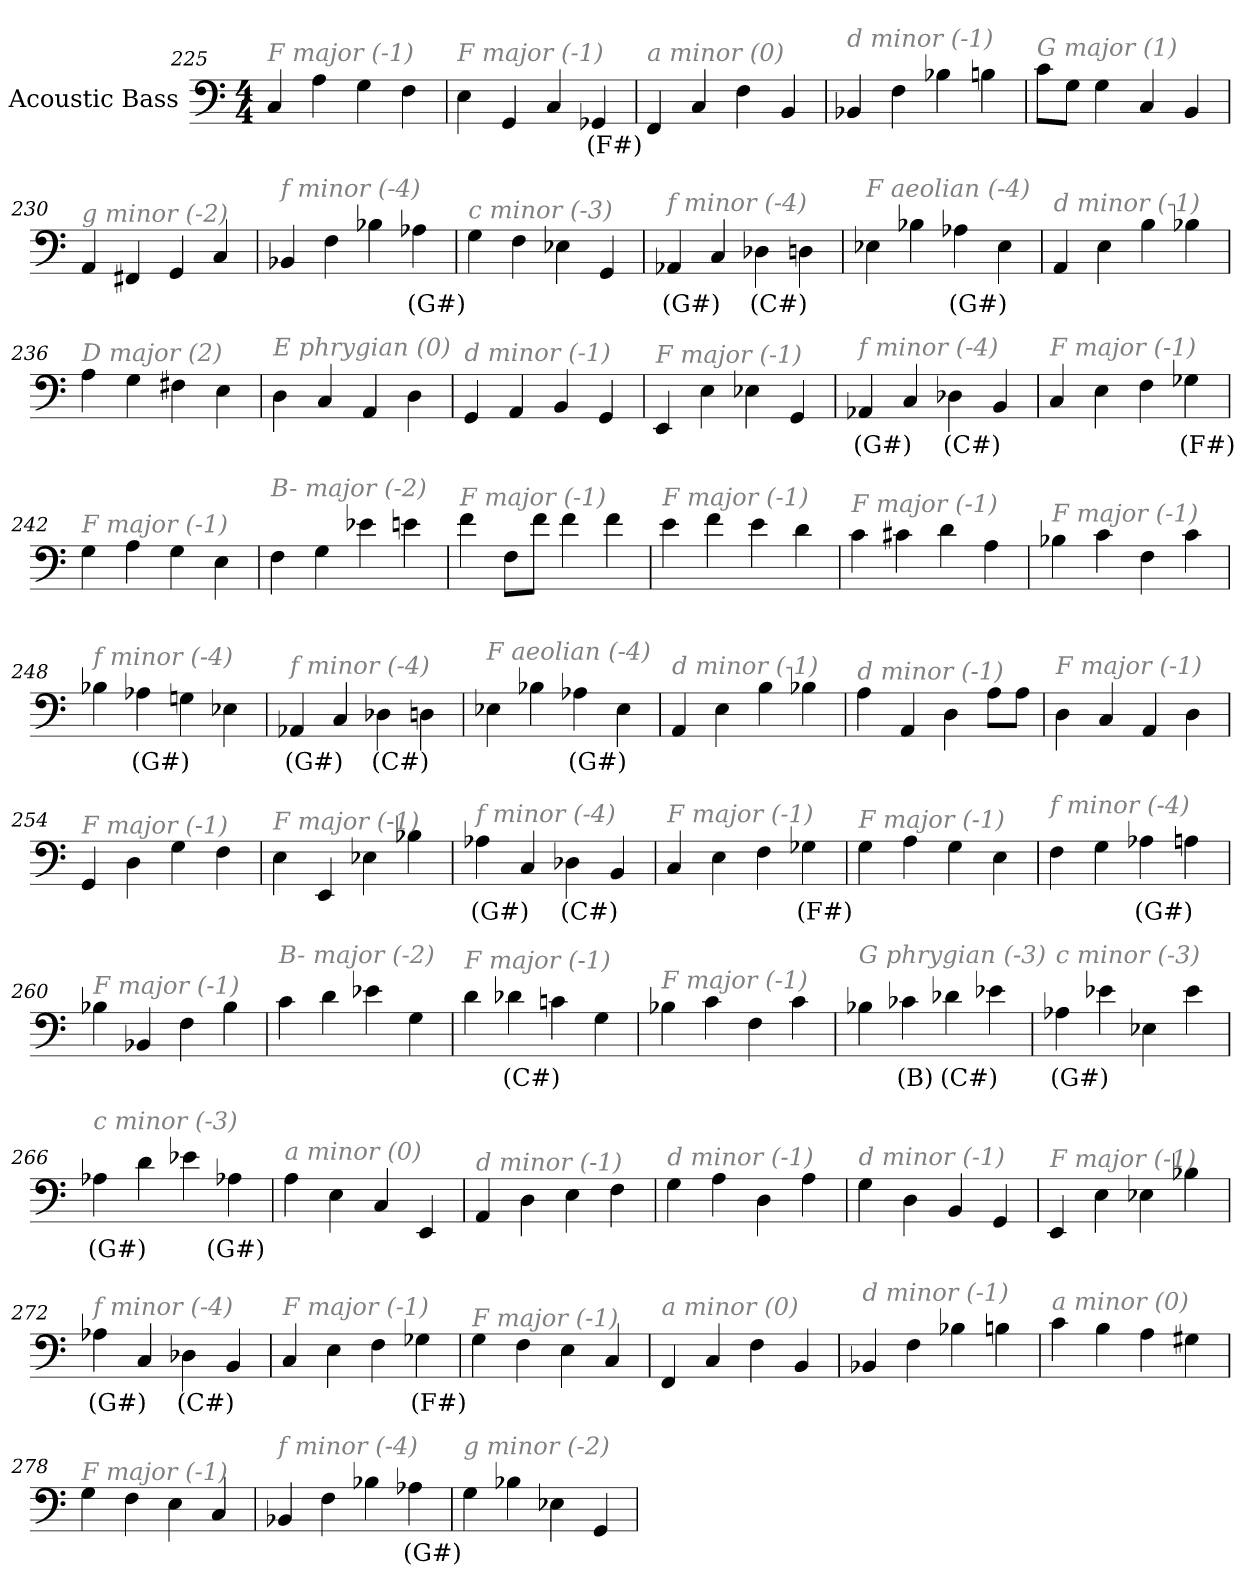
**kern	**text
*part1	*part1
*staff1	*staff1
*I"Acoustic Bass	*
*clefF4	*
*ITrd7c12	*
*k[]	*
*C:	*
*M4/4	*
=225	=225
!LO:TX:i:color=#808080:t=F major (-1)	!
4CC	.
4AA	.
4GG	.
4FF	.
=226	=226
!LO:TX:i:color=#808080:t=F major (-1)	!
4EE	.
4GGG	.
4CC	.
4GGG-Xi	(F#)
=227	=227
!LO:TX:i:color=#808080:t=a minor (0)	!
4FFF	.
4CC	.
4FF	.
4BBB	.
=228	=228
!LO:TX:i:color=#808080:t=d minor (-1)	!
4BBB-X	.
4FF	.
4BB-X	.
4BBn	.
=229	=229
!LO:TX:i:color=#808080:t=G major (1)	!
8CL	.
8GGJ	.
4GG	.
4CC	.
4BBB	.
=230	=230
!LO:TX:i:color=#808080:t=g minor (-2)	!
4AAA	.
4FFF#X	.
4GGG	.
4CC	.
=231	=231
!LO:TX:i:color=#808080:t=f minor (-4)	!
4BBB-X	.
4FF	.
4BB-X	.
4AA-Xi	(G#)
=232	=232
!LO:TX:i:color=#808080:t=c minor (-3)	!
4GG	.
4FF	.
4EE-X	.
4GGG	.
=233	=233
!LO:TX:i:color=#808080:t=f minor (-4)	!
4AAA-Xi	(G#)
4CC	.
4DD-Xi	(C#)
4DD	.
=234	=234
!LO:TX:i:color=#808080:t=F aeolian (-4)	!
4EE-X	.
4BB-X	.
4AA-Xi	(G#)
4EE-	.
=235	=235
!LO:TX:i:color=#808080:t=d minor (-1)	!
4AAA	.
4EE	.
4BB	.
4BB-X	.
=236	=236
!LO:TX:i:color=#808080:t=D major (2)	!
4AA	.
4GG	.
4FF#X	.
4EE	.
=237	=237
!LO:TX:i:color=#808080:t=E phrygian (0)	!
4DD	.
4CC	.
4AAA	.
4DD	.
=238	=238
!LO:TX:i:color=#808080:t=d minor (-1)	!
4GGG	.
4AAA	.
4BBB	.
4GGG	.
=239	=239
!LO:TX:i:color=#808080:t=F major (-1)	!
4EEE	.
4EE	.
4EE-X	.
4GGG	.
=240	=240
!LO:TX:i:color=#808080:t=f minor (-4)	!
4AAA-Xi	(G#)
4CC	.
4DD-Xi	(C#)
4BBB	.
=241	=241
!LO:TX:i:color=#808080:t=F major (-1)	!
4CC	.
4EE	.
4FF	.
4GG-Xi	(F#)
=242	=242
!LO:TX:i:color=#808080:t=F major (-1)	!
4GG	.
4AA	.
4GG	.
4EE	.
=243	=243
!LO:TX:i:color=#808080:t=B- major (-2)	!
4FF	.
4GG	.
4E-X	.
4En	.
=244	=244
!LO:TX:i:color=#808080:t=F major (-1)	!
4F	.
8FFL	.
8FJ	.
4F	.
4F	.
=245	=245
!LO:TX:i:color=#808080:t=F major (-1)	!
4E	.
4F	.
4E	.
4D	.
=246	=246
!LO:TX:i:color=#808080:t=F major (-1)	!
4C	.
4C#X	.
4D	.
4AA	.
=247	=247
!LO:TX:i:color=#808080:t=F major (-1)	!
4BB-X	.
4C	.
4FF	.
4C	.
=248	=248
!LO:TX:i:color=#808080:t=f minor (-4)	!
4BB-X	.
4AA-Xi	(G#)
4GGn	.
4EE-X	.
=249	=249
!LO:TX:i:color=#808080:t=f minor (-4)	!
4AAA-Xi	(G#)
4CC	.
4DD-Xi	(C#)
4DD	.
=250	=250
!LO:TX:i:color=#808080:t=F aeolian (-4)	!
4EE-X	.
4BB-X	.
4AA-Xi	(G#)
4EE-	.
=251	=251
!LO:TX:i:color=#808080:t=d minor (-1)	!
4AAA	.
4EE	.
4BB	.
4BB-X	.
=252	=252
!LO:TX:i:color=#808080:t=d minor (-1)	!
4AA	.
4AAA	.
4DD	.
8AAL	.
8AAJ	.
=253	=253
!LO:TX:i:color=#808080:t=F major (-1)	!
4DD	.
4CC	.
4AAA	.
4DD	.
=254	=254
!LO:TX:i:color=#808080:t=F major (-1)	!
4GGG	.
4DD	.
4GG	.
4FF	.
=255	=255
!LO:TX:i:color=#808080:t=F major (-1)	!
4EE	.
4EEE	.
4EE-X	.
4BB-X	.
=256	=256
!LO:TX:i:color=#808080:t=f minor (-4)	!
4AA-Xi	(G#)
4CC	.
4DD-Xi	(C#)
4BBB	.
=257	=257
!LO:TX:i:color=#808080:t=F major (-1)	!
4CC	.
4EE	.
4FF	.
4GG-Xi	(F#)
=258	=258
!LO:TX:i:color=#808080:t=F major (-1)	!
4GG	.
4AA	.
4GG	.
4EE	.
=259	=259
!LO:TX:i:color=#808080:t=f minor (-4)	!
4FF	.
4GG	.
4AA-Xi	(G#)
4AA	.
=260	=260
!LO:TX:i:color=#808080:t=F major (-1)	!
4BB-X	.
4BBB-X	.
4FF	.
4BB-	.
=261	=261
!LO:TX:i:color=#808080:t=B- major (-2)	!
4C	.
4D	.
4E-X	.
4GG	.
=262	=262
!LO:TX:i:color=#808080:t=F major (-1)	!
4D	.
4D-Xi	(C#)
4Cn	.
4GG	.
=263	=263
!LO:TX:i:color=#808080:t=F major (-1)	!
4BB-X	.
4C	.
4FF	.
4C	.
=264	=264
!LO:TX:i:color=#808080:t=G phrygian (-3)	!
4BB-X	.
4C-Xj	(B)
4D-Xi	(C#)
4E-X	.
=265	=265
!LO:TX:i:color=#808080:t=c minor (-3)	!
4AA-Xi	(G#)
4E-X	.
4EE-X	.
4E-	.
=266	=266
!LO:TX:i:color=#808080:t=c minor (-3)	!
4AA-Xi	(G#)
4D	.
4E-X	.
4AA-Xi	(G#)
=267	=267
!LO:TX:i:color=#808080:t=a minor (0)	!
4AA	.
4EE	.
4CC	.
4EEE	.
=268	=268
!LO:TX:i:color=#808080:t=d minor (-1)	!
4AAA	.
4DD	.
4EE	.
4FF	.
=269	=269
!LO:TX:i:color=#808080:t=d minor (-1)	!
4GG	.
4AA	.
4DD	.
4AA	.
=270	=270
!LO:TX:i:color=#808080:t=d minor (-1)	!
4GG	.
4DD	.
4BBB	.
4GGG	.
=271	=271
!LO:TX:i:color=#808080:t=F major (-1)	!
4EEE	.
4EE	.
4EE-X	.
4BB-X	.
=272	=272
!LO:TX:i:color=#808080:t=f minor (-4)	!
4AA-Xi	(G#)
4CC	.
4DD-Xi	(C#)
4BBB	.
=273	=273
!LO:TX:i:color=#808080:t=F major (-1)	!
4CC	.
4EE	.
4FF	.
4GG-Xi	(F#)
=274	=274
!LO:TX:i:color=#808080:t=F major (-1)	!
4GG	.
4FF	.
4EE	.
4CC	.
=275	=275
!LO:TX:i:color=#808080:t=a minor (0)	!
4FFF	.
4CC	.
4FF	.
4BBB	.
=276	=276
!LO:TX:i:color=#808080:t=d minor (-1)	!
4BBB-X	.
4FF	.
4BB-X	.
4BBn	.
=277	=277
!LO:TX:i:color=#808080:t=a minor (0)	!
4C	.
4BB	.
4AA	.
4GG#X	.
=278	=278
!LO:TX:i:color=#808080:t=F major (-1)	!
4GG	.
4FF	.
4EE	.
4CC	.
=279	=279
!LO:TX:i:color=#808080:t=f minor (-4)	!
4BBB-X	.
4FF	.
4BB-X	.
4AA-Xi	(G#)
=280	=280
!LO:TX:i:color=#808080:t=g minor (-2)	!
4GG	.
4BB-X	.
4EE-X	.
4GGG	.
=	=
*-	*-
